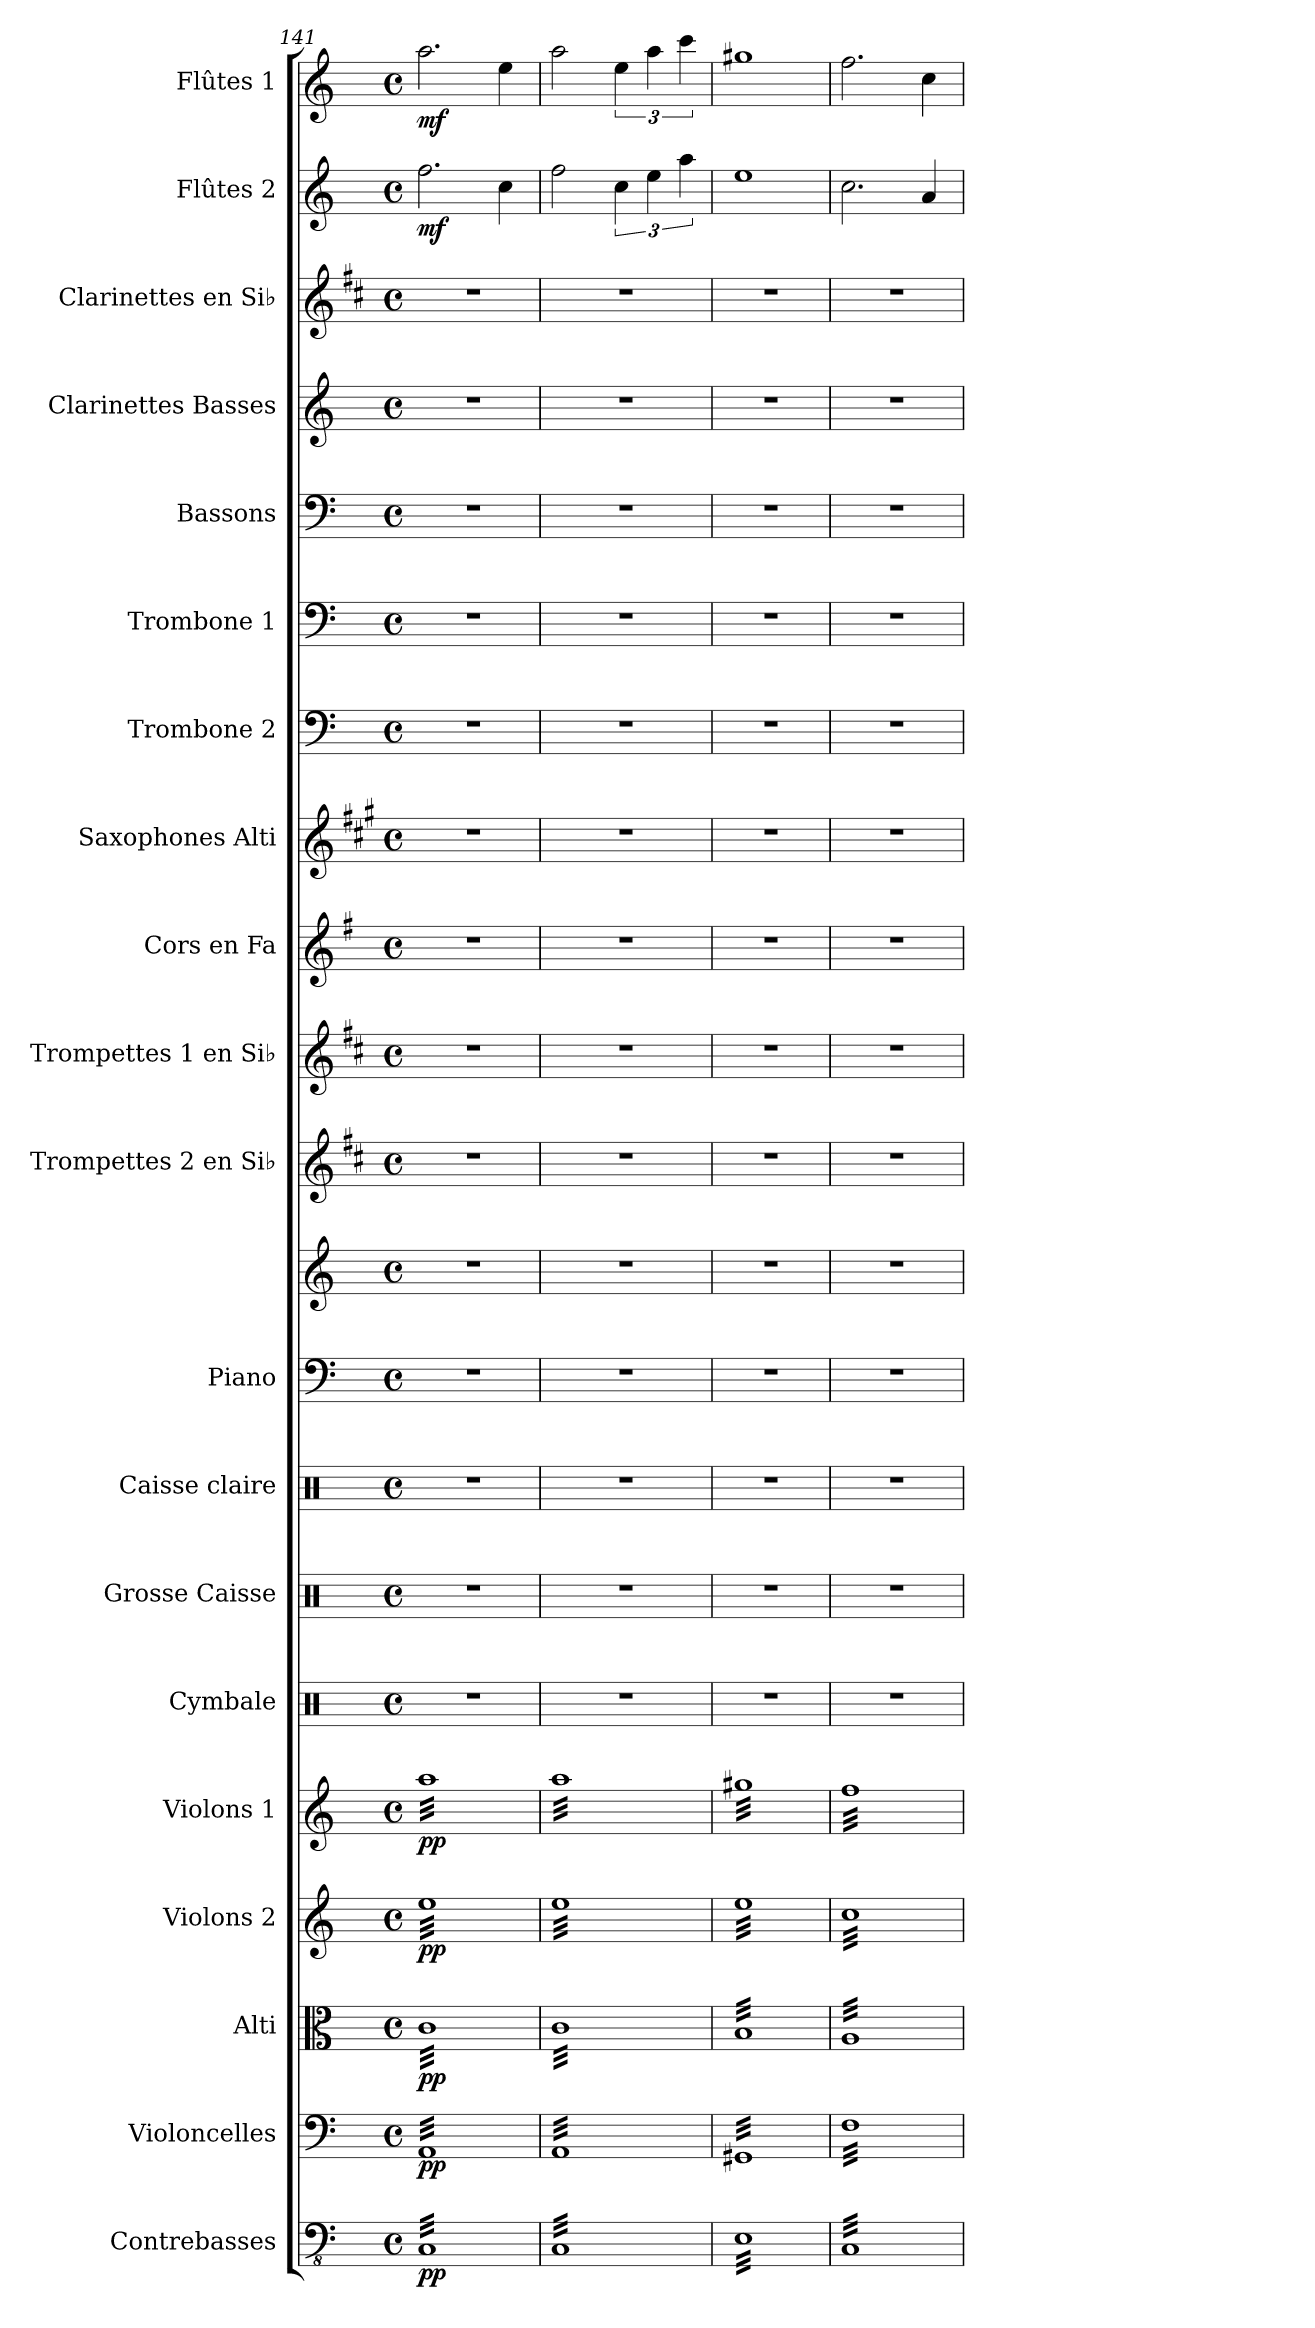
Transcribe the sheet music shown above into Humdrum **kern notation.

**kern	**dynam	**kern	**dynam	**kern	**dynam	**kern	**dynam	**kern	**dynam	**kern	**kern	**kern	**kern	**kern	**kern	**kern	**kern	**kern	**kern	**kern	**kern	**kern	**kern	**kern	**dynam	**kern	**dynam
*part20	*part20	*part19	*part19	*part18	*part18	*part17	*part17	*part16	*part16	*part15	*part14	*part13	*part12	*part12	*part11	*part10	*part9	*part8	*part7	*part6	*part5	*part4	*part3	*part2	*part2	*part1	*part1
*staff21	*staff21	*staff20	*staff20	*staff19	*staff19	*staff18	*staff18	*staff17	*staff17	*staff16	*staff15	*staff14	*staff13	*staff12	*staff11	*staff10	*staff9	*staff8	*staff7	*staff6	*staff5	*staff4	*staff3	*staff2	*staff2	*staff1	*staff1
*I"Contrebasses	*	*I"Violoncelles	*	*I"Alti	*	*I"Violons 2	*	*I"Violons 1	*	*I"Cymbale	*I"Grosse Caisse	*I"Caisse claire	*I"Piano	*	*I"Trompettes 2 en Si♭	*I"Trompettes 1 en Si♭	*I"Cors en Fa	*I"Saxophones Alti	*I"Trombone 2	*I"Trombone 1	*I"Bassons	*I"Clarinettes Basses	*I"Clarinettes en Si♭	*I"Flûtes 2	*	*I"Flûtes 1	*
*I'Cbs.	*	*I'Vcs.	*	*I'Alt.	*	*I'Vl.2	*	*I'Vl.1	*	*I'Cym.	*I'Gr.C.	*I'C.Cl.	*I'Pia.	*	*I'Tromp.Si♭ 2	*I'Tromp.Si♭ 1	*I'Cor.F	*I'Sax. A.	*I'Tbn.2	*I'Tbn.1	*I'Bsn.	*I'Cl. bass.	*I'Clar. Si♭	*I'Fl.2	*	*I'Fl.1	*
*clefFv4	*	*clefF4	*	*clefC3	*	*clefG2	*	*clefG2	*	*clefX	*clefX	*clefX	*clefF4	*clefG2	*clefG2	*clefG2	*clefG2	*clefG2	*clefF4	*clefF4	*clefF4	*clefG2	*clefG2	*clefG2	*	*clefG2	*
*	*	*	*	*	*	*	*	*	*	*	*	*	*	*	*ITrd1c2	*ITrd1c2	*ITrd4c7	*ITrd-2c-3	*	*	*	*ITrd8c14	*ITrd1c2	*	*	*	*
*k[]	*	*k[]	*	*k[]	*	*k[]	*	*k[]	*	*k[]	*k[]	*k[]	*k[]	*k[]	*k[]	*k[]	*k[]	*k[]	*k[]	*k[]	*k[]	*k[]	*k[]	*k[]	*	*k[]	*
*M4/4	*	*M4/4	*	*M4/4	*	*M4/4	*	*M4/4	*	*M4/4	*M4/4	*M4/4	*M4/4	*M4/4	*M4/4	*M4/4	*M4/4	*M4/4	*M4/4	*M4/4	*M4/4	*M4/4	*M4/4	*M4/4	*	*M4/4	*
*met(c)	*	*met(c)	*	*met(c)	*	*met(c)	*	*met(c)	*	*met(c)	*met(c)	*met(c)	*met(c)	*met(c)	*met(c)	*met(c)	*met(c)	*met(c)	*met(c)	*met(c)	*met(c)	*met(c)	*met(c)	*met(c)	*	*met(c)	*
*MM80	*	*MM80	*	*MM80	*	*MM80	*	*MM80	*	*MM80	*MM80	*MM80	*MM80	*MM80	*MM80	*MM80	*MM80	*MM80	*MM80	*MM80	*MM80	*MM80	*MM80	*MM80	*	*MM80	*
=141	=141	=141	=141	=141	=141	=141	=141	=141	=141	=141	=141	=141	=141	=141	=141	=141	=141	=141	=141	=141	=141	=141	=141	=141	=141	=141	=141
!	!LO:DY:b	!	!LO:DY:b	!	!LO:DY:b	!	!LO:DY:b	!	!LO:DY:b	!	!	!	!	!	!	!	!	!	!	!	!	!	!	!	!LO:DY:b	!	!LO:DY:b
*tremolo	*	*	*	*	*	*	*	*	*	*	*	*	*	*	*	*	*	*	*	*	*	*	*	*	*	*	*
*	*	*tremolo	*	*	*	*	*	*	*	*	*	*	*	*	*	*	*	*	*	*	*	*	*	*	*	*	*
*	*	*	*	*tremolo	*	*	*	*	*	*	*	*	*	*	*	*	*	*	*	*	*	*	*	*	*	*	*
*	*	*	*	*	*	*tremolo	*	*	*	*	*	*	*	*	*	*	*	*	*	*	*	*	*	*	*	*	*
*	*	*	*	*	*	*	*	*tremolo	*	*	*	*	*	*	*	*	*	*	*	*	*	*	*	*	*	*	*
32CCLLL	pp	32AALLL	pp	32cLLL	pp	32eeLLL	pp	32aaLLL	pp	1r	1r	1r	1r	1r	1r	1r	1r	1r	1r	1r	1r	1r	1r	2.ff\	mf	2.aa\	mf
32CC	.	32AA	.	32c	.	32ee	.	32aa	.	.	.	.	.	.	.	.	.	.	.	.	.	.	.	.	.	.	.
32CC	.	32AA	.	32c	.	32ee	.	32aa	.	.	.	.	.	.	.	.	.	.	.	.	.	.	.	.	.	.	.
32CC	.	32AA	.	32c	.	32ee	.	32aa	.	.	.	.	.	.	.	.	.	.	.	.	.	.	.	.	.	.	.
32CC	.	32AA	.	32c	.	32ee	.	32aa	.	.	.	.	.	.	.	.	.	.	.	.	.	.	.	.	.	.	.
32CC	.	32AA	.	32c	.	32ee	.	32aa	.	.	.	.	.	.	.	.	.	.	.	.	.	.	.	.	.	.	.
32CC	.	32AA	.	32c	.	32ee	.	32aa	.	.	.	.	.	.	.	.	.	.	.	.	.	.	.	.	.	.	.
32CC	.	32AA	.	32c	.	32ee	.	32aa	.	.	.	.	.	.	.	.	.	.	.	.	.	.	.	.	.	.	.
32CC	.	32AA	.	32c	.	32ee	.	32aa	.	.	.	.	.	.	.	.	.	.	.	.	.	.	.	.	.	.	.
32CC	.	32AA	.	32c	.	32ee	.	32aa	.	.	.	.	.	.	.	.	.	.	.	.	.	.	.	.	.	.	.
32CC	.	32AA	.	32c	.	32ee	.	32aa	.	.	.	.	.	.	.	.	.	.	.	.	.	.	.	.	.	.	.
32CC	.	32AA	.	32c	.	32ee	.	32aa	.	.	.	.	.	.	.	.	.	.	.	.	.	.	.	.	.	.	.
32CC	.	32AA	.	32c	.	32ee	.	32aa	.	.	.	.	.	.	.	.	.	.	.	.	.	.	.	.	.	.	.
32CC	.	32AA	.	32c	.	32ee	.	32aa	.	.	.	.	.	.	.	.	.	.	.	.	.	.	.	.	.	.	.
32CC	.	32AA	.	32c	.	32ee	.	32aa	.	.	.	.	.	.	.	.	.	.	.	.	.	.	.	.	.	.	.
32CC	.	32AA	.	32c	.	32ee	.	32aa	.	.	.	.	.	.	.	.	.	.	.	.	.	.	.	.	.	.	.
32CC	.	32AA	.	32c	.	32ee	.	32aa	.	.	.	.	.	.	.	.	.	.	.	.	.	.	.	.	.	.	.
32CC	.	32AA	.	32c	.	32ee	.	32aa	.	.	.	.	.	.	.	.	.	.	.	.	.	.	.	.	.	.	.
32CC	.	32AA	.	32c	.	32ee	.	32aa	.	.	.	.	.	.	.	.	.	.	.	.	.	.	.	.	.	.	.
32CC	.	32AA	.	32c	.	32ee	.	32aa	.	.	.	.	.	.	.	.	.	.	.	.	.	.	.	.	.	.	.
32CC	.	32AA	.	32c	.	32ee	.	32aa	.	.	.	.	.	.	.	.	.	.	.	.	.	.	.	.	.	.	.
32CC	.	32AA	.	32c	.	32ee	.	32aa	.	.	.	.	.	.	.	.	.	.	.	.	.	.	.	.	.	.	.
32CC	.	32AA	.	32c	.	32ee	.	32aa	.	.	.	.	.	.	.	.	.	.	.	.	.	.	.	.	.	.	.
32CC	.	32AA	.	32c	.	32ee	.	32aa	.	.	.	.	.	.	.	.	.	.	.	.	.	.	.	.	.	.	.
32CC	.	32AA	.	32c	.	32ee	.	32aa	.	.	.	.	.	.	.	.	.	.	.	.	.	.	.	4cc\	.	4ee\	.
32CC	.	32AA	.	32c	.	32ee	.	32aa	.	.	.	.	.	.	.	.	.	.	.	.	.	.	.	.	.	.	.
32CC	.	32AA	.	32c	.	32ee	.	32aa	.	.	.	.	.	.	.	.	.	.	.	.	.	.	.	.	.	.	.
32CC	.	32AA	.	32c	.	32ee	.	32aa	.	.	.	.	.	.	.	.	.	.	.	.	.	.	.	.	.	.	.
32CC	.	32AA	.	32c	.	32ee	.	32aa	.	.	.	.	.	.	.	.	.	.	.	.	.	.	.	.	.	.	.
32CC	.	32AA	.	32c	.	32ee	.	32aa	.	.	.	.	.	.	.	.	.	.	.	.	.	.	.	.	.	.	.
32CC	.	32AA	.	32c	.	32ee	.	32aa	.	.	.	.	.	.	.	.	.	.	.	.	.	.	.	.	.	.	.
32CCJJJ	.	32AAJJJ	.	32cJJJ	.	32eeJJJ	.	32aaJJJ	.	.	.	.	.	.	.	.	.	.	.	.	.	.	.	.	.	.	.
=142	=142	=142	=142	=142	=142	=142	=142	=142	=142	=142	=142	=142	=142	=142	=142	=142	=142	=142	=142	=142	=142	=142	=142	=142	=142	=142	=142
32CCLLL	.	32AALLL	.	32cLLL	.	32eeLLL	.	32aaLLL	.	1r	1r	1r	1r	1r	1r	1r	1r	1r	1r	1r	1r	1r	1r	2ff\	.	2aa\	.
32CC	.	32AA	.	32c	.	32ee	.	32aa	.	.	.	.	.	.	.	.	.	.	.	.	.	.	.	.	.	.	.
32CC	.	32AA	.	32c	.	32ee	.	32aa	.	.	.	.	.	.	.	.	.	.	.	.	.	.	.	.	.	.	.
32CC	.	32AA	.	32c	.	32ee	.	32aa	.	.	.	.	.	.	.	.	.	.	.	.	.	.	.	.	.	.	.
32CC	.	32AA	.	32c	.	32ee	.	32aa	.	.	.	.	.	.	.	.	.	.	.	.	.	.	.	.	.	.	.
32CC	.	32AA	.	32c	.	32ee	.	32aa	.	.	.	.	.	.	.	.	.	.	.	.	.	.	.	.	.	.	.
32CC	.	32AA	.	32c	.	32ee	.	32aa	.	.	.	.	.	.	.	.	.	.	.	.	.	.	.	.	.	.	.
32CC	.	32AA	.	32c	.	32ee	.	32aa	.	.	.	.	.	.	.	.	.	.	.	.	.	.	.	.	.	.	.
32CC	.	32AA	.	32c	.	32ee	.	32aa	.	.	.	.	.	.	.	.	.	.	.	.	.	.	.	.	.	.	.
32CC	.	32AA	.	32c	.	32ee	.	32aa	.	.	.	.	.	.	.	.	.	.	.	.	.	.	.	.	.	.	.
32CC	.	32AA	.	32c	.	32ee	.	32aa	.	.	.	.	.	.	.	.	.	.	.	.	.	.	.	.	.	.	.
32CC	.	32AA	.	32c	.	32ee	.	32aa	.	.	.	.	.	.	.	.	.	.	.	.	.	.	.	.	.	.	.
32CC	.	32AA	.	32c	.	32ee	.	32aa	.	.	.	.	.	.	.	.	.	.	.	.	.	.	.	.	.	.	.
32CC	.	32AA	.	32c	.	32ee	.	32aa	.	.	.	.	.	.	.	.	.	.	.	.	.	.	.	.	.	.	.
32CC	.	32AA	.	32c	.	32ee	.	32aa	.	.	.	.	.	.	.	.	.	.	.	.	.	.	.	.	.	.	.
32CC	.	32AA	.	32c	.	32ee	.	32aa	.	.	.	.	.	.	.	.	.	.	.	.	.	.	.	.	.	.	.
32CC	.	32AA	.	32c	.	32ee	.	32aa	.	.	.	.	.	.	.	.	.	.	.	.	.	.	.	6cc\	.	6ee\	.
32CC	.	32AA	.	32c	.	32ee	.	32aa	.	.	.	.	.	.	.	.	.	.	.	.	.	.	.	.	.	.	.
32CC	.	32AA	.	32c	.	32ee	.	32aa	.	.	.	.	.	.	.	.	.	.	.	.	.	.	.	.	.	.	.
32CC	.	32AA	.	32c	.	32ee	.	32aa	.	.	.	.	.	.	.	.	.	.	.	.	.	.	.	.	.	.	.
32CC	.	32AA	.	32c	.	32ee	.	32aa	.	.	.	.	.	.	.	.	.	.	.	.	.	.	.	.	.	.	.
32CC	.	32AA	.	32c	.	32ee	.	32aa	.	.	.	.	.	.	.	.	.	.	.	.	.	.	.	.	.	.	.
.	.	.	.	.	.	.	.	.	.	.	.	.	.	.	.	.	.	.	.	.	.	.	.	6ee\	.	6aa\	.
32CC	.	32AA	.	32c	.	32ee	.	32aa	.	.	.	.	.	.	.	.	.	.	.	.	.	.	.	.	.	.	.
32CC	.	32AA	.	32c	.	32ee	.	32aa	.	.	.	.	.	.	.	.	.	.	.	.	.	.	.	.	.	.	.
32CC	.	32AA	.	32c	.	32ee	.	32aa	.	.	.	.	.	.	.	.	.	.	.	.	.	.	.	.	.	.	.
32CC	.	32AA	.	32c	.	32ee	.	32aa	.	.	.	.	.	.	.	.	.	.	.	.	.	.	.	.	.	.	.
32CC	.	32AA	.	32c	.	32ee	.	32aa	.	.	.	.	.	.	.	.	.	.	.	.	.	.	.	.	.	.	.
.	.	.	.	.	.	.	.	.	.	.	.	.	.	.	.	.	.	.	.	.	.	.	.	6aa\	.	6ccc\	.
32CC	.	32AA	.	32c	.	32ee	.	32aa	.	.	.	.	.	.	.	.	.	.	.	.	.	.	.	.	.	.	.
32CC	.	32AA	.	32c	.	32ee	.	32aa	.	.	.	.	.	.	.	.	.	.	.	.	.	.	.	.	.	.	.
32CC	.	32AA	.	32c	.	32ee	.	32aa	.	.	.	.	.	.	.	.	.	.	.	.	.	.	.	.	.	.	.
32CC	.	32AA	.	32c	.	32ee	.	32aa	.	.	.	.	.	.	.	.	.	.	.	.	.	.	.	.	.	.	.
32CCJJJ	.	32AAJJJ	.	32cJJJ	.	32eeJJJ	.	32aaJJJ	.	.	.	.	.	.	.	.	.	.	.	.	.	.	.	.	.	.	.
=143	=143	=143	=143	=143	=143	=143	=143	=143	=143	=143	=143	=143	=143	=143	=143	=143	=143	=143	=143	=143	=143	=143	=143	=143	=143	=143	=143
32EELLL	.	32GG#XLLL	.	32BLLL	.	32eeLLL	.	32gg#XLLL	.	1r	1r	1r	1r	1r	1r	1r	1r	1r	1r	1r	1r	1r	1r	1ee	.	1gg#X	.
32EE	.	32GG#X	.	32B	.	32ee	.	32gg#X	.	.	.	.	.	.	.	.	.	.	.	.	.	.	.	.	.	.	.
32EE	.	32GG#X	.	32B	.	32ee	.	32gg#X	.	.	.	.	.	.	.	.	.	.	.	.	.	.	.	.	.	.	.
32EE	.	32GG#X	.	32B	.	32ee	.	32gg#X	.	.	.	.	.	.	.	.	.	.	.	.	.	.	.	.	.	.	.
32EE	.	32GG#X	.	32B	.	32ee	.	32gg#X	.	.	.	.	.	.	.	.	.	.	.	.	.	.	.	.	.	.	.
32EE	.	32GG#X	.	32B	.	32ee	.	32gg#X	.	.	.	.	.	.	.	.	.	.	.	.	.	.	.	.	.	.	.
32EE	.	32GG#X	.	32B	.	32ee	.	32gg#X	.	.	.	.	.	.	.	.	.	.	.	.	.	.	.	.	.	.	.
32EE	.	32GG#X	.	32B	.	32ee	.	32gg#X	.	.	.	.	.	.	.	.	.	.	.	.	.	.	.	.	.	.	.
32EE	.	32GG#X	.	32B	.	32ee	.	32gg#X	.	.	.	.	.	.	.	.	.	.	.	.	.	.	.	.	.	.	.
32EE	.	32GG#X	.	32B	.	32ee	.	32gg#X	.	.	.	.	.	.	.	.	.	.	.	.	.	.	.	.	.	.	.
32EE	.	32GG#X	.	32B	.	32ee	.	32gg#X	.	.	.	.	.	.	.	.	.	.	.	.	.	.	.	.	.	.	.
32EE	.	32GG#X	.	32B	.	32ee	.	32gg#X	.	.	.	.	.	.	.	.	.	.	.	.	.	.	.	.	.	.	.
32EE	.	32GG#X	.	32B	.	32ee	.	32gg#X	.	.	.	.	.	.	.	.	.	.	.	.	.	.	.	.	.	.	.
32EE	.	32GG#X	.	32B	.	32ee	.	32gg#X	.	.	.	.	.	.	.	.	.	.	.	.	.	.	.	.	.	.	.
32EE	.	32GG#X	.	32B	.	32ee	.	32gg#X	.	.	.	.	.	.	.	.	.	.	.	.	.	.	.	.	.	.	.
32EE	.	32GG#X	.	32B	.	32ee	.	32gg#X	.	.	.	.	.	.	.	.	.	.	.	.	.	.	.	.	.	.	.
32EE	.	32GG#X	.	32B	.	32ee	.	32gg#X	.	.	.	.	.	.	.	.	.	.	.	.	.	.	.	.	.	.	.
32EE	.	32GG#X	.	32B	.	32ee	.	32gg#X	.	.	.	.	.	.	.	.	.	.	.	.	.	.	.	.	.	.	.
32EE	.	32GG#X	.	32B	.	32ee	.	32gg#X	.	.	.	.	.	.	.	.	.	.	.	.	.	.	.	.	.	.	.
32EE	.	32GG#X	.	32B	.	32ee	.	32gg#X	.	.	.	.	.	.	.	.	.	.	.	.	.	.	.	.	.	.	.
32EE	.	32GG#X	.	32B	.	32ee	.	32gg#X	.	.	.	.	.	.	.	.	.	.	.	.	.	.	.	.	.	.	.
32EE	.	32GG#X	.	32B	.	32ee	.	32gg#X	.	.	.	.	.	.	.	.	.	.	.	.	.	.	.	.	.	.	.
32EE	.	32GG#X	.	32B	.	32ee	.	32gg#X	.	.	.	.	.	.	.	.	.	.	.	.	.	.	.	.	.	.	.
32EE	.	32GG#X	.	32B	.	32ee	.	32gg#X	.	.	.	.	.	.	.	.	.	.	.	.	.	.	.	.	.	.	.
32EE	.	32GG#X	.	32B	.	32ee	.	32gg#X	.	.	.	.	.	.	.	.	.	.	.	.	.	.	.	.	.	.	.
32EE	.	32GG#X	.	32B	.	32ee	.	32gg#X	.	.	.	.	.	.	.	.	.	.	.	.	.	.	.	.	.	.	.
32EE	.	32GG#X	.	32B	.	32ee	.	32gg#X	.	.	.	.	.	.	.	.	.	.	.	.	.	.	.	.	.	.	.
32EE	.	32GG#X	.	32B	.	32ee	.	32gg#X	.	.	.	.	.	.	.	.	.	.	.	.	.	.	.	.	.	.	.
32EE	.	32GG#X	.	32B	.	32ee	.	32gg#X	.	.	.	.	.	.	.	.	.	.	.	.	.	.	.	.	.	.	.
32EE	.	32GG#X	.	32B	.	32ee	.	32gg#X	.	.	.	.	.	.	.	.	.	.	.	.	.	.	.	.	.	.	.
32EE	.	32GG#X	.	32B	.	32ee	.	32gg#X	.	.	.	.	.	.	.	.	.	.	.	.	.	.	.	.	.	.	.
32EEJJJ	.	32GG#XJJJ	.	32BJJJ	.	32eeJJJ	.	32gg#XJJJ	.	.	.	.	.	.	.	.	.	.	.	.	.	.	.	.	.	.	.
!!LO:PB:g=z
=144	=144	=144	=144	=144	=144	=144	=144	=144	=144	=144	=144	=144	=144	=144	=144	=144	=144	=144	=144	=144	=144	=144	=144	=144	=144	=144	=144
32CCLLL	.	32FLLL	.	32ALLL	.	32ccLLL	.	32ffLLL	.	1r	1r	1r	1r	1r	1r	1r	1r	1r	1r	1r	1r	1r	1r	2.cc\	.	2.ff\	.
32CC	.	32F	.	32A	.	32cc	.	32ff	.	.	.	.	.	.	.	.	.	.	.	.	.	.	.	.	.	.	.
32CC	.	32F	.	32A	.	32cc	.	32ff	.	.	.	.	.	.	.	.	.	.	.	.	.	.	.	.	.	.	.
32CC	.	32F	.	32A	.	32cc	.	32ff	.	.	.	.	.	.	.	.	.	.	.	.	.	.	.	.	.	.	.
32CC	.	32F	.	32A	.	32cc	.	32ff	.	.	.	.	.	.	.	.	.	.	.	.	.	.	.	.	.	.	.
32CC	.	32F	.	32A	.	32cc	.	32ff	.	.	.	.	.	.	.	.	.	.	.	.	.	.	.	.	.	.	.
32CC	.	32F	.	32A	.	32cc	.	32ff	.	.	.	.	.	.	.	.	.	.	.	.	.	.	.	.	.	.	.
32CC	.	32F	.	32A	.	32cc	.	32ff	.	.	.	.	.	.	.	.	.	.	.	.	.	.	.	.	.	.	.
32CC	.	32F	.	32A	.	32cc	.	32ff	.	.	.	.	.	.	.	.	.	.	.	.	.	.	.	.	.	.	.
32CC	.	32F	.	32A	.	32cc	.	32ff	.	.	.	.	.	.	.	.	.	.	.	.	.	.	.	.	.	.	.
32CC	.	32F	.	32A	.	32cc	.	32ff	.	.	.	.	.	.	.	.	.	.	.	.	.	.	.	.	.	.	.
32CC	.	32F	.	32A	.	32cc	.	32ff	.	.	.	.	.	.	.	.	.	.	.	.	.	.	.	.	.	.	.
32CC	.	32F	.	32A	.	32cc	.	32ff	.	.	.	.	.	.	.	.	.	.	.	.	.	.	.	.	.	.	.
32CC	.	32F	.	32A	.	32cc	.	32ff	.	.	.	.	.	.	.	.	.	.	.	.	.	.	.	.	.	.	.
32CC	.	32F	.	32A	.	32cc	.	32ff	.	.	.	.	.	.	.	.	.	.	.	.	.	.	.	.	.	.	.
32CC	.	32F	.	32A	.	32cc	.	32ff	.	.	.	.	.	.	.	.	.	.	.	.	.	.	.	.	.	.	.
32CC	.	32F	.	32A	.	32cc	.	32ff	.	.	.	.	.	.	.	.	.	.	.	.	.	.	.	.	.	.	.
32CC	.	32F	.	32A	.	32cc	.	32ff	.	.	.	.	.	.	.	.	.	.	.	.	.	.	.	.	.	.	.
32CC	.	32F	.	32A	.	32cc	.	32ff	.	.	.	.	.	.	.	.	.	.	.	.	.	.	.	.	.	.	.
32CC	.	32F	.	32A	.	32cc	.	32ff	.	.	.	.	.	.	.	.	.	.	.	.	.	.	.	.	.	.	.
32CC	.	32F	.	32A	.	32cc	.	32ff	.	.	.	.	.	.	.	.	.	.	.	.	.	.	.	.	.	.	.
32CC	.	32F	.	32A	.	32cc	.	32ff	.	.	.	.	.	.	.	.	.	.	.	.	.	.	.	.	.	.	.
32CC	.	32F	.	32A	.	32cc	.	32ff	.	.	.	.	.	.	.	.	.	.	.	.	.	.	.	.	.	.	.
32CC	.	32F	.	32A	.	32cc	.	32ff	.	.	.	.	.	.	.	.	.	.	.	.	.	.	.	.	.	.	.
32CC	.	32F	.	32A	.	32cc	.	32ff	.	.	.	.	.	.	.	.	.	.	.	.	.	.	.	4a/	.	4cc\	.
32CC	.	32F	.	32A	.	32cc	.	32ff	.	.	.	.	.	.	.	.	.	.	.	.	.	.	.	.	.	.	.
32CC	.	32F	.	32A	.	32cc	.	32ff	.	.	.	.	.	.	.	.	.	.	.	.	.	.	.	.	.	.	.
32CC	.	32F	.	32A	.	32cc	.	32ff	.	.	.	.	.	.	.	.	.	.	.	.	.	.	.	.	.	.	.
32CC	.	32F	.	32A	.	32cc	.	32ff	.	.	.	.	.	.	.	.	.	.	.	.	.	.	.	.	.	.	.
32CC	.	32F	.	32A	.	32cc	.	32ff	.	.	.	.	.	.	.	.	.	.	.	.	.	.	.	.	.	.	.
32CC	.	32F	.	32A	.	32cc	.	32ff	.	.	.	.	.	.	.	.	.	.	.	.	.	.	.	.	.	.	.
32CCJJJ	.	32FJJJ	.	32AJJJ	.	32ccJJJ	.	32ffJJJ	.	.	.	.	.	.	.	.	.	.	.	.	.	.	.	.	.	.	.
*	*	*	*	*	*	*	*	*Xtremolo	*	*	*	*	*	*	*	*	*	*	*	*	*	*	*	*	*	*	*
*	*	*	*	*	*	*Xtremolo	*	*	*	*	*	*	*	*	*	*	*	*	*	*	*	*	*	*	*	*	*
*	*	*	*	*Xtremolo	*	*	*	*	*	*	*	*	*	*	*	*	*	*	*	*	*	*	*	*	*	*	*
*	*	*Xtremolo	*	*	*	*	*	*	*	*	*	*	*	*	*	*	*	*	*	*	*	*	*	*	*	*	*
*Xtremolo	*	*	*	*	*	*	*	*	*	*	*	*	*	*	*	*	*	*	*	*	*	*	*	*	*	*	*
=	=	=	=	=	=	=	=	=	=	=	=	=	=	=	=	=	=	=	=	=	=	=	=	=	=	=	=
*-	*-	*-	*-	*-	*-	*-	*-	*-	*-	*-	*-	*-	*-	*-	*-	*-	*-	*-	*-	*-	*-	*-	*-	*-	*-	*-	*-
